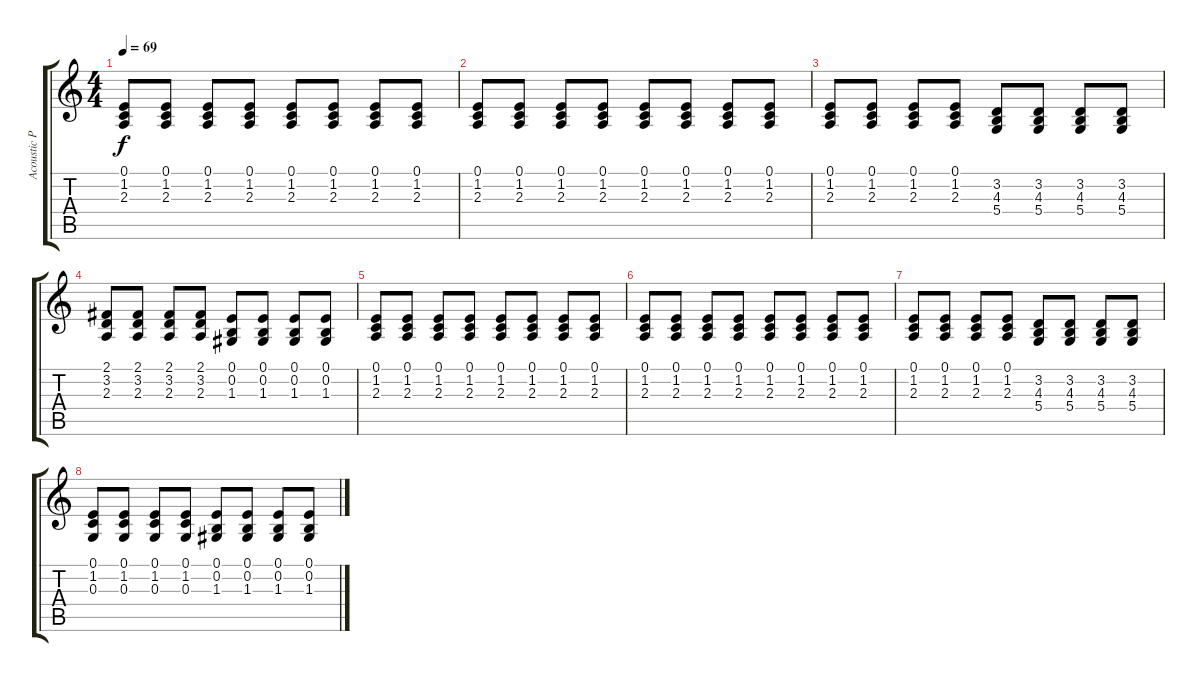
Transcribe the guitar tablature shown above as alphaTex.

\track ("Acoustic Piano" "Acoustic P") {instrument acousticgrandpiano}
\staff {score tabs}
\tuning (E4 B3 G3 D3 A2 E2) {hide}
\ts (4 4)
\tempo 69
\clef g2
\ks c
(0.1 1.2 2.3).8{dy f} (0.1 1.2 2.3).8 (0.1 1.2 2.3).8 (0.1 1.2 2.3).8 (0.1 1.2 2.3).8 (0.1 1.2 2.3).8 (0.1 1.2 2.3).8 (0.1 1.2 2.3).8 |
(0.1 1.2 2.3).8 (0.1 1.2 2.3).8 (0.1 1.2 2.3).8 (0.1 1.2 2.3).8 (0.1 1.2 2.3).8 (0.1 1.2 2.3).8 (0.1 1.2 2.3).8 (0.1 1.2 2.3).8 |
(0.1 1.2 2.3).8 (0.1 1.2 2.3).8 (0.1 1.2 2.3).8 (0.1 1.2 2.3).8 (3.2 4.3 5.4).8 (3.2 4.3 5.4).8 (3.2 4.3 5.4).8 (3.2 4.3 5.4).8 |
(2.1 3.2 2.3).8 (2.1 3.2 2.3).8 (2.1 3.2 2.3).8 (2.1 3.2 2.3).8 (0.1 0.2 1.3).8 (0.1 0.2 1.3).8 (0.1 0.2 1.3).8 (0.1 0.2 1.3).8 |
(0.1 1.2 2.3).8 (0.1 1.2 2.3).8 (0.1 1.2 2.3).8 (0.1 1.2 2.3).8 (0.1 1.2 2.3).8 (0.1 1.2 2.3).8 (0.1 1.2 2.3).8 (0.1 1.2 2.3).8 |
(0.1 1.2 2.3).8 (0.1 1.2 2.3).8 (0.1 1.2 2.3).8 (0.1 1.2 2.3).8 (0.1 1.2 2.3).8 (0.1 1.2 2.3).8 (0.1 1.2 2.3).8 (0.1 1.2 2.3).8 |
(0.1 1.2 2.3).8 (0.1 1.2 2.3).8 (0.1 1.2 2.3).8 (0.1 1.2 2.3).8 (3.2 4.3 5.4).8 (3.2 4.3 5.4).8 (3.2 4.3 5.4).8 (3.2 4.3 5.4).8 |
(0.1 1.2 0.3).8 (0.1 1.2 0.3).8 (0.1 1.2 0.3).8 (0.1 1.2 0.3).8 (0.1 0.2 1.3).8 (0.1 0.2 1.3).8 (0.1 0.2 1.3).8 (0.1 0.2 1.3).8
